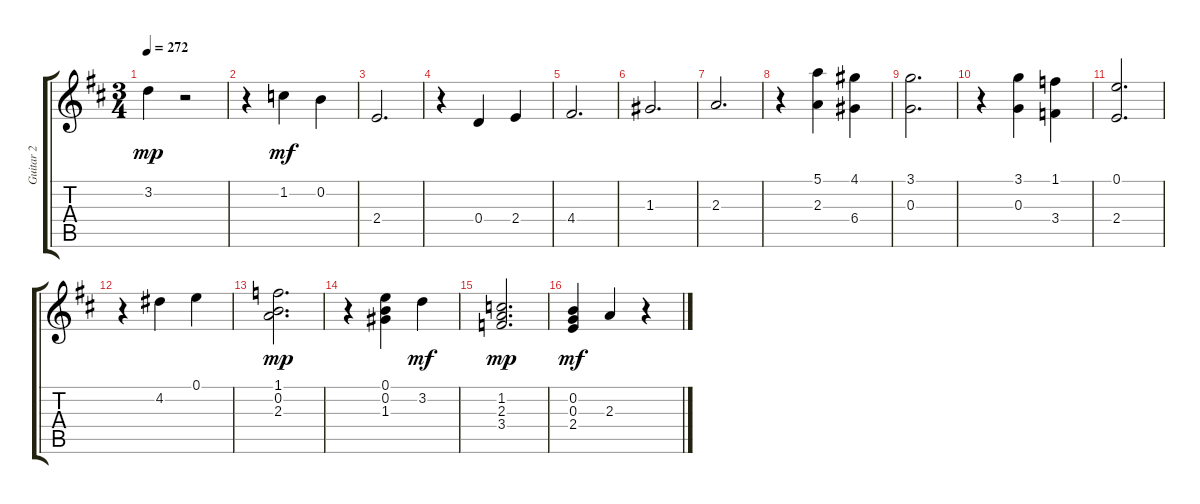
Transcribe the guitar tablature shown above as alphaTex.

\track ("Guitar 2" "Guitar 2") {instrument acousticguitarnylon}
\staff {score tabs}
\tuning (E4 B3 G3 D3 A2 E2) {hide}
\ts (3 4)
\tempo 272
\clef g2
\ks d
3.2.4{dy mp} r.2 |
r.4 1.2.4{dy mf volume 12} 0.2.4 |
2.4.2{d} |
r.4 0.4.4{volume 12} 2.4.4 |
4.4.2{d} |
1.3.2{d volume 12} |
2.3.2{d volume 12} |
r.4 (5.1 2.3).4{volume 12} (4.1 6.4).4{volume 14} |
(3.1 0.3).2{d volume 12} |
r.4 (3.1 0.3).4{volume 12} (1.1 3.4).4{volume 14} |
(0.1 2.4).2{d volume 12} |
r.4 4.2.4{volume 11} 0.1.4 |
(1.1 0.2 2.3).2{d dy mp} |
r.4 (0.1 0.2 1.3).4{volume 12} 3.2.4{dy mf} |
(1.2 2.3 3.4).2{d dy mp} |
(0.2 0.3 2.4).4{dy mf volume 12} 2.3.4 r.4
